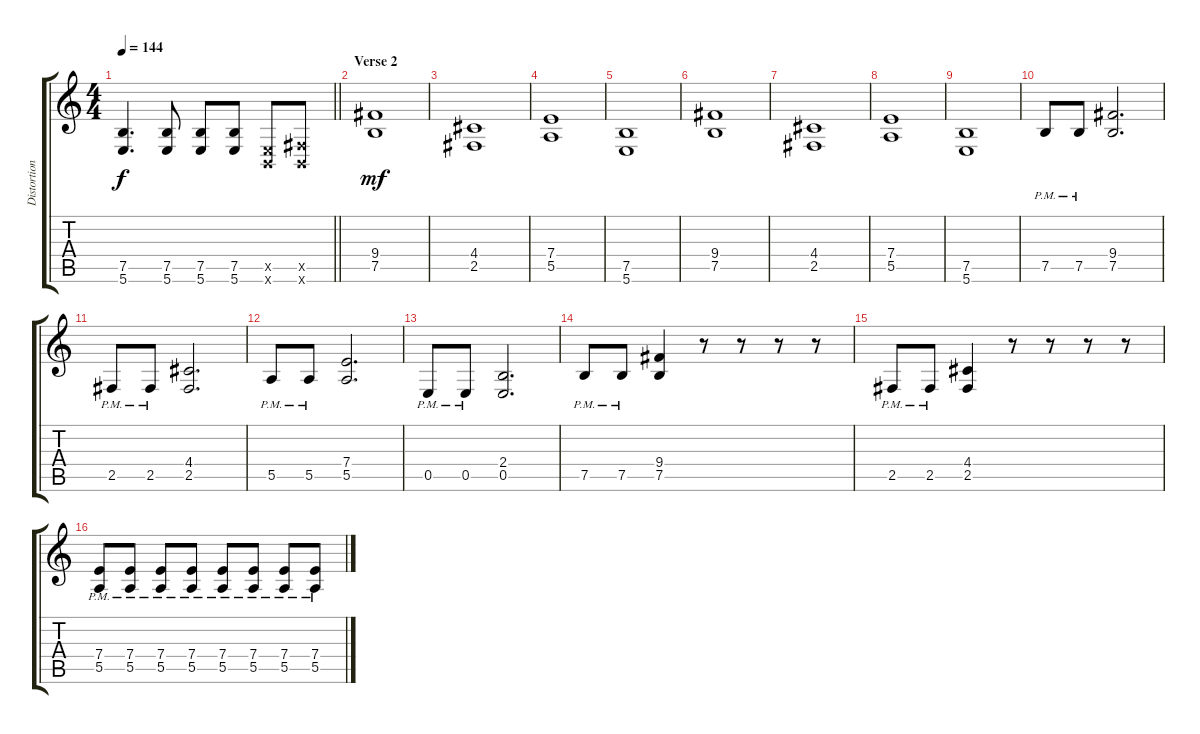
\track ("Distortion" "Distortion") {instrument distortionguitar}
\staff {score tabs}
\tuning (B3 Gb3 D3 A2 E2 B1) {hide}
\ts (4 4)
\tempo 144
\clef g2
\barLineRight lightlight
\ks c
(7.5{t} 5.6{t}).4{d dy f} (7.5 5.6).8 (7.5 5.6).8 (7.5 5.6).8 (0.5{x} 0.6{x}).8 (2.5{x} 0.6{x}).8 |
\section ("" "Verse 2")
(9.4 7.5).1{dy mf volume 3} |
(4.4 2.5).1 |
(7.4 5.5).1 |
(7.5 5.6).1 |
(9.4 7.5).1 |
(4.4 2.5).1 |
(7.4 5.5).1 |
(7.5 5.6).1 |
7.5{pm}.8 7.5{pm}.8 (9.4 7.5).2{d} |
2.5{pm}.8 2.5{pm}.8 (4.4 2.5).2{d} |
5.5{pm}.8 5.5{pm}.8 (7.4 5.5).2{d} |
0.5{pm}.8 0.5{pm}.8 (2.4 0.5).2{d} |
7.5{pm}.8 7.5{pm}.8 (9.4 7.5).4 r.8 r.8 r.8 r.8 |
2.5{pm}.8 2.5{pm}.8 (4.4 2.5).4 r.8 r.8 r.8 r.8 |
(7.4{pm} 5.5{pm}).8 (7.4{pm} 5.5{pm}).8 (7.4{pm} 5.5{pm}).8 (7.4{pm} 5.5{pm}).8 (7.4{pm} 5.5{pm}).8 (7.4{pm} 5.5{pm}).8 (7.4{pm} 5.5{pm}).8 (7.4{pm} 5.5{pm}).8
